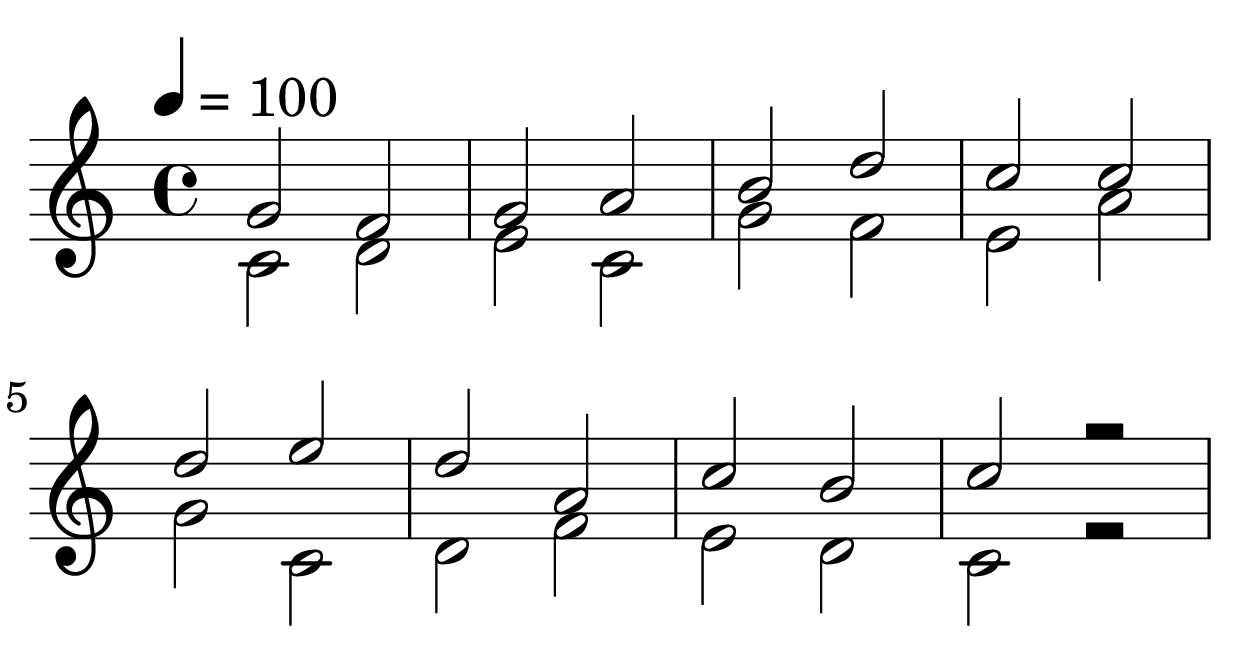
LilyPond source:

\version "2.22.2"

\include "page.ly"

global = {
  \time   4/4
  \tempo  4 = 100
}

% See `https://www.youtube.com/watch?v=b5PoTBOj7Xc`.

\parallelMusic voiceUpper, voiceLower {
  g2    f     |   % solution 0
  c,2   d     |   % cantus firmus

  g2    a     |   % solution 0
  e2    c     |   % cantus firmus

  b2    d     |   % solution 0
  g'2   f     |   % cantus firmus

  c2    c     |   % solution 0
  e2    a     |   % cantus firmus

  d2    e     |   % solution 0
  g2    c,    |   % cantus firmus

  d2    a     |   % solution 0
  d2    f     |   % cantus firmus

  c2    b     |   % solution 0
  e2    d     |   % cantus firmus

  c2    r     |   % solution 0
  c2    r     |   % cantus firmus
}

\score {
  \new Staff \with { midiInstrument = "clarinet" } {
    \global
    \clef treble
    \relative c''
    << \voiceUpper \\ \voiceLower >>
  }
  \layout { }
  \midi { }
}
